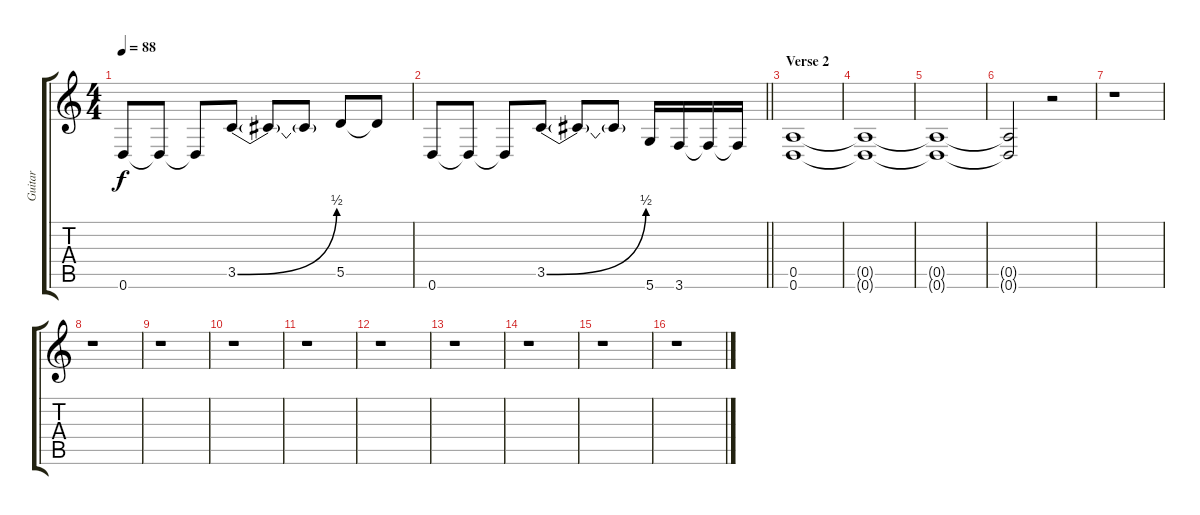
\track ("Guitar" "Guitar") {mute instrument overdrivenguitar}
\staff {score tabs}
\tuning (E4 B3 G3 D3 A2 D2) {hide}
\ts (4 4)
\tempo 88
\clef g2
\ks c
0.6.8{dy f} 0.6{t}.8 0.6{t}.8 3.5{be (bend 0 0 60 2)}.8 3.5{t}.8 3.5{t}.8 5.5.8 5.5{t}.8 |
\barLineRight lightlight
0.6.8 0.6{t}.8 0.6{t}.8 3.5{be (bend 0 0 60 2)}.8 3.5{t}.8 3.5{t}.8 5.6.16 3.6.16 3.6{t}.16 3.6{t}.16 |
\section ("" "Verse 2")
(0.5 0.6).1 |
(0.5{t} 0.6{t}).1 |
(0.5{t} 0.6{t}).1 |
(0.5{t} 0.6{t}).2{volume 0} r.2{volume 16} |
r.1 |
r.1 |
r.1 |
r.1 |
r.1 |
r.1 |
r.1 |
r.1 |
r.1 |
r.1
